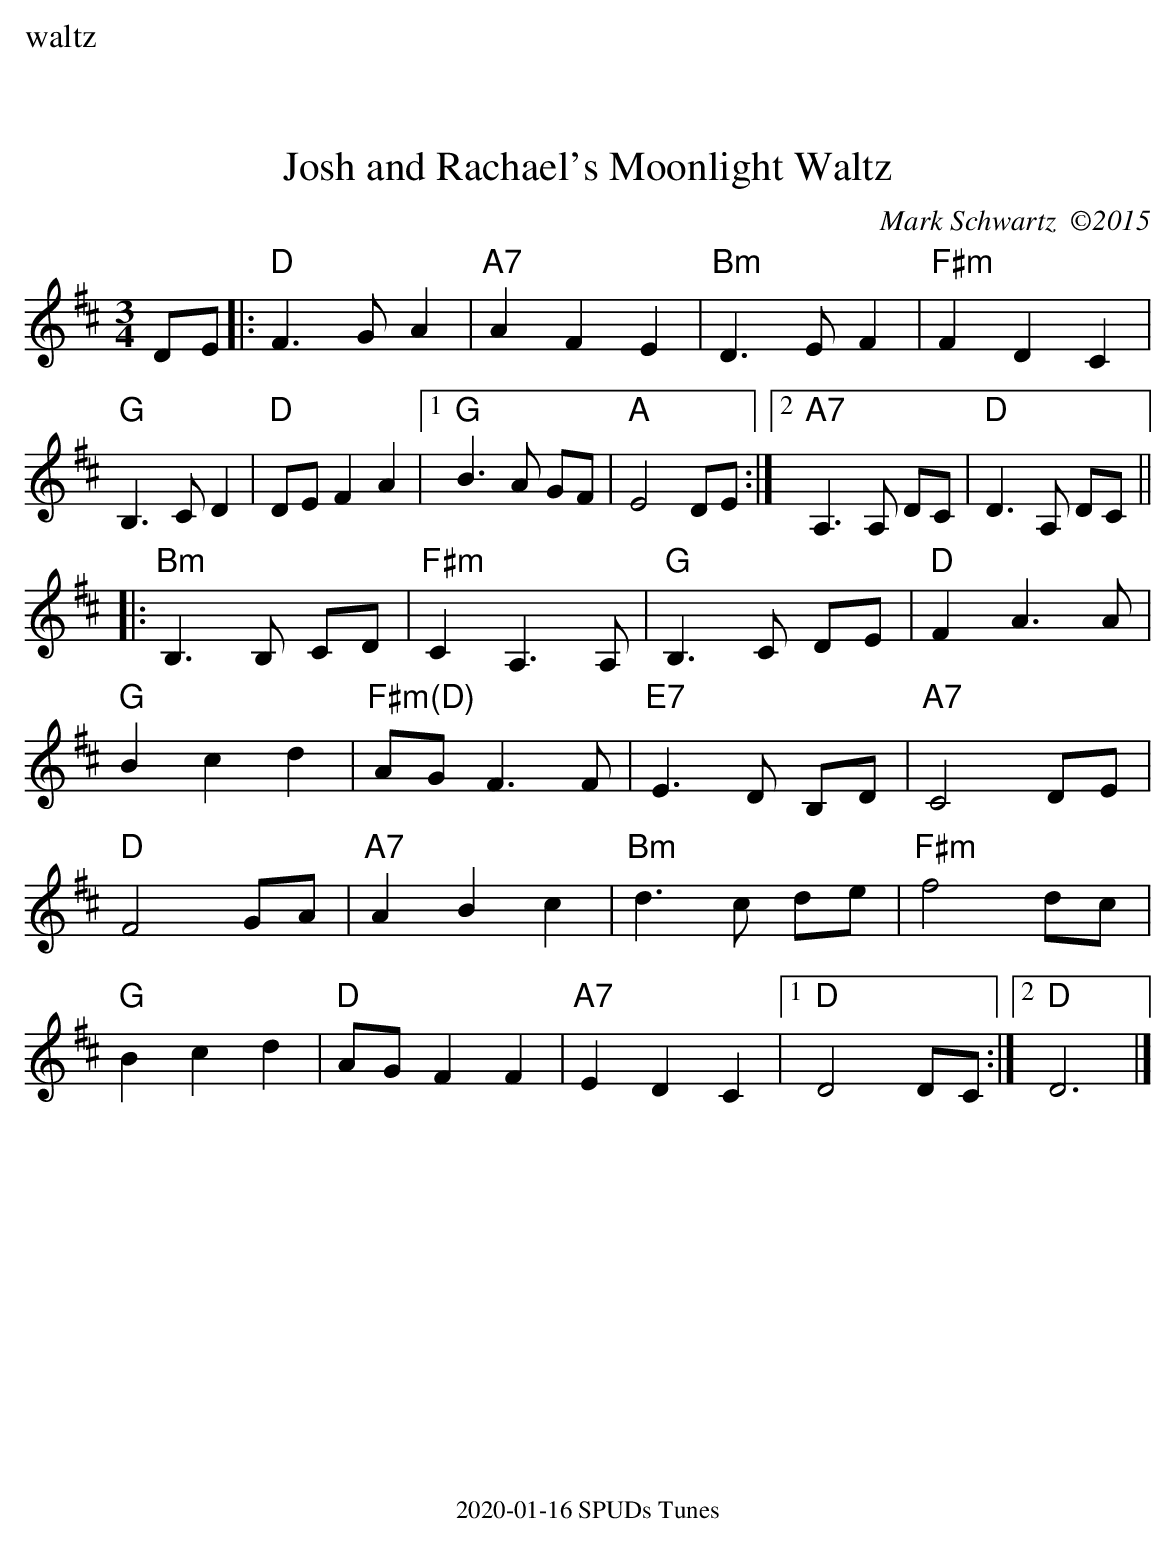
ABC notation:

X:1
%%text waltz
T: Josh and Rachael's Moonlight Waltz
C:Mark Schwartz  ©2015
M:3/4
L:1/4
K:D
D/E/|:"D"F>G A|"A7"AFE| "Bm"D>EF |"F#m"FDC|
"G"B,>CD|"D"D/E/FA|1"G"B>A G/F/| "A" E2 D/E/:|2"A7"A,>A, D/C/|"D"D>A, D/C/||
|: "Bm"B,>B, C/D/| "F#m"C A,>A,| "G"B,>C D/E/|"D"FA>A|
"G"Bcd|"F#m(D)"A/G/F>F|"E7"E>D B,/D/|"A7"C2D/E/|
"D"F2 G/A/|"A7"ABc|"Bm"d>c d/e/|"F#m" f2 d/c/|
"G" Bcd| "D" A/G/FF|"A7"EDC|1"D"D2D/C/:|2"D"D3|]
